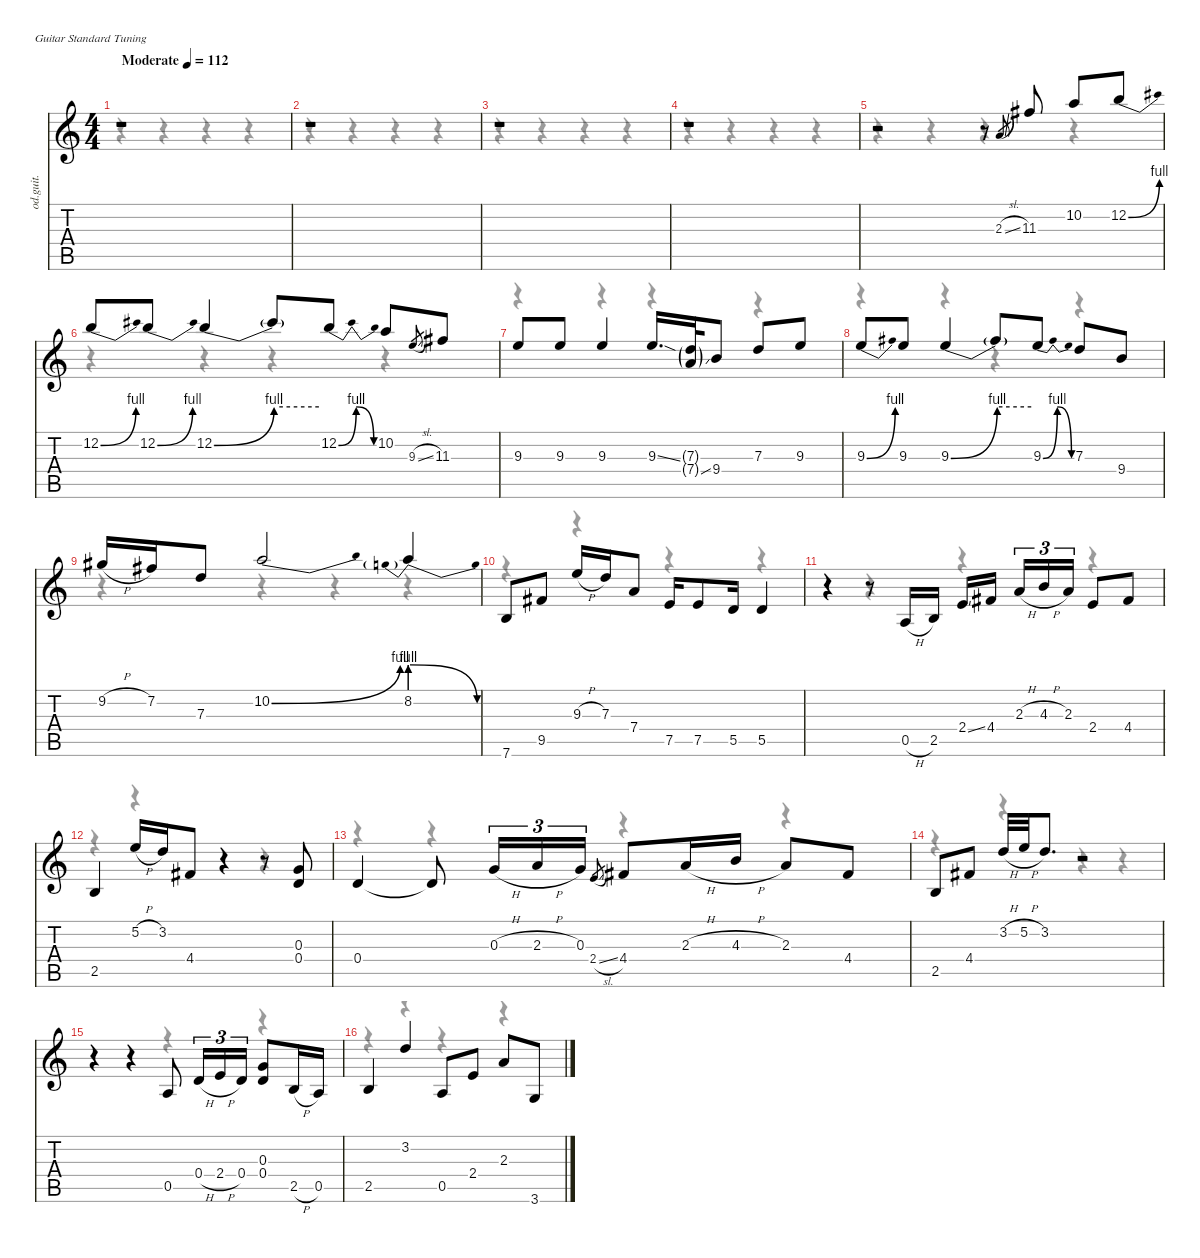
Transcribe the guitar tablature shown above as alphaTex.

\defaultSystemsLayout 4
\hideDynamics
\bracketExtendMode nobrackets
\otherSystemsTrackNameOrientation horizontal
\track ("Electric - Jimi Hendrix" "od.guit.") {instrument overdrivenguitar}
\staff {score tabs}
\tuning (E4 B3 G3 D3 A2 E2)
\voice
\ts (4 4)
\beaming (8 2 2 2 2)
\tempo (112 "Moderate")
\clef g2
\ks c
r.1{dy mp instrument overdrivenguitar beam Up} |
r.1{beam Up} |
r.1{beam Up} |
r.1{beam Up} |
r.2{beam Up} r.8{beam Up} 2.3{sl}.8{gr beam Up} 11.3{acc #}.8{dy f beam Up} 10.2.8{beam Up} 12.2{be (bend 0 0 30 4)}.8{beam Up} |
12.2{be (bend 0 0 30 4)}.8{beam Up} 12.2{be (bend 0 0 30 4)}.8{beam Up} 12.2{be (bend 0 0 60 4)}.4{beam Up} 12.2{be (hold 0 4 60 4) t}.8{beam Up} 12.2{be (bendrelease 0 0 9.999999599999999 4 19.999999199999998 4 30 0)}.8{beam Up} 10.2.8{beam Up} 9.3{sl}.8{gr dy mp beam Up} 11.3{acc #}.8{dy f beam Up} |
9.3.8{beam Up} 9.3.8{beam Up} 9.3.4{beam Up} 9.3{ss}.16{d beam Up} (7.3{g} 7.4{ss g}).32{dy mf beam Up} 9.4.8{dy f beam Up} 7.3.8{beam Up} 9.3.8{beam Up} |
9.3{be (bend 0 0 30 4)}.8{beam Up} 9.3.8{beam Up} 9.3{be (bend 0 0 60 4)}.4{beam Up} 9.3{be (hold 0 4 60 4) t}.8{beam Up} 9.3{be (bendrelease 0 0 9.999999599999999 4 19.999999199999998 4 30 0)}.8{beam Up} 7.3.8{beam Up} 9.4.8{beam Up} |
9.2{h acc #}.16{beam Up} 7.2{acc #}.16{beam Up} 7.3.8{beam Up} 10.2{be (bend 0 0 30 4)}.2{beam Up} 8.2{be (prebendrelease 0 4 60 0)}.4{beam Up} |
7.6.8{beam Up} 9.5{acc #}.8{beam Up} 9.3{h}.16{beam Up} 7.3.16{beam Up} 7.4.8{beam Up} 7.5.16{dy mf beam Up} 7.5.8{beam Up} 5.5.16{dy mp beam Up} 5.5.4{beam Up} |
r.4{beam Up} r.8{beam Up} 0.5{h}.16{dy f beam Up} 2.5.16{beam Up} 2.4{ss}.16{beam Up} 4.4{acc #}.16{beam Up} 2.3{h}.16{tu (3 2) beam Up} 4.3{h}.16{tu (3 2) beam Up} 2.3.16{tu (3 2) beam Up} 2.4.8{beam Up} 4.4{acc #}.8{beam Up} |
2.5.4{beam Up} 5.2{h}.16{beam Up} 3.2.16{beam Up} 4.4{acc #}.8{beam Up} r.4{beam Up} r.8{beam Up} (0.3 0.4).8{beam Up} |
0.4.4{beam Up} 0.4{t}.8{beam Up} 0.3{h}.16{tu (3 2) beam Up} 2.3{h}.16{tu (3 2) beam Up} 0.3.16{tu (3 2) beam Up} 2.4{sl}.8{gr dy mp beam Up} 4.4{acc #}.8{dy f beam Up} 2.3{h}.16{beam Up} 4.3{h}.16{beam Up} 2.3.8{beam Up} 4.4{acc #}.8{beam Up} |
2.5.8{beam Up} 4.4{acc #}.8{beam Up} 3.2{h}.32{beam Up} 5.2{h}.32{beam Up} 3.2.8{d beam Up} r.2{beam Up} |
r.4{beam Up} r.4{beam Up} 0.5.8{beam Up} 0.4{h}.16{tu (3 2) beam Up} 2.4{h}.16{tu (3 2) beam Up} 0.4.16{tu (3 2) beam Up} (0.3 0.4).8{beam Up} 2.5{h}.16{beam Up} 0.5.16{beam Up} |
2.5.4{beam Up} 3.2.4{beam Up} 0.5.8{beam Up} 2.4.8{beam Up} 2.3.8{beam Up} 3.6.8{beam Up}
\voice
\clef g2
\ottava regular
\simile none
\ks c
r.4{dy mf beam Down} r.4{beam Down} r.4{beam Down} r.4{beam Down} |
r.4{beam Down} r.4{beam Down} r.4{beam Down} r.4{beam Down} |
r.4{beam Down} r.4{beam Down} r.4{beam Down} r.4{beam Down} |
r.4{beam Down} r.4{beam Down} r.4{beam Down} r.4{beam Down} |
r.4{beam Down} r.4{beam Down} r.4{beam Down} r.4{beam Down} |
r.4{beam Down} r.4{beam Down} r.4{beam Down} r.4{beam Down} |
r.4{beam Down} r.4{beam Down} r.4{beam Down} r.4{beam Down} |
r.4{beam Down} r.4{beam Down} r.4{beam Down} r.4{beam Down} |
r.4{beam Down} r.4{beam Down} r.4{beam Down} r.4{beam Down} |
r.4{beam Down} r.4{beam Down} r.4{beam Down} r.4{beam Down} |
r.4{beam Down} r.4{beam Down} r.4{beam Down} r.4{beam Down} |
r.4{beam Down} r.4{beam Down} r.4{beam Down} r.4{beam Down} |
r.4{beam Down} r.4{beam Down} r.4{beam Down} r.4{beam Down} |
r.4{beam Down} r.4{beam Down} r.4{beam Down} r.4{beam Down} |
r.4{beam Down} r.4{beam Down} r.4{beam Down} r.4{beam Down} |
r.4{beam Down} r.4{beam Down} r.4{beam Down} r.4{beam Down}
